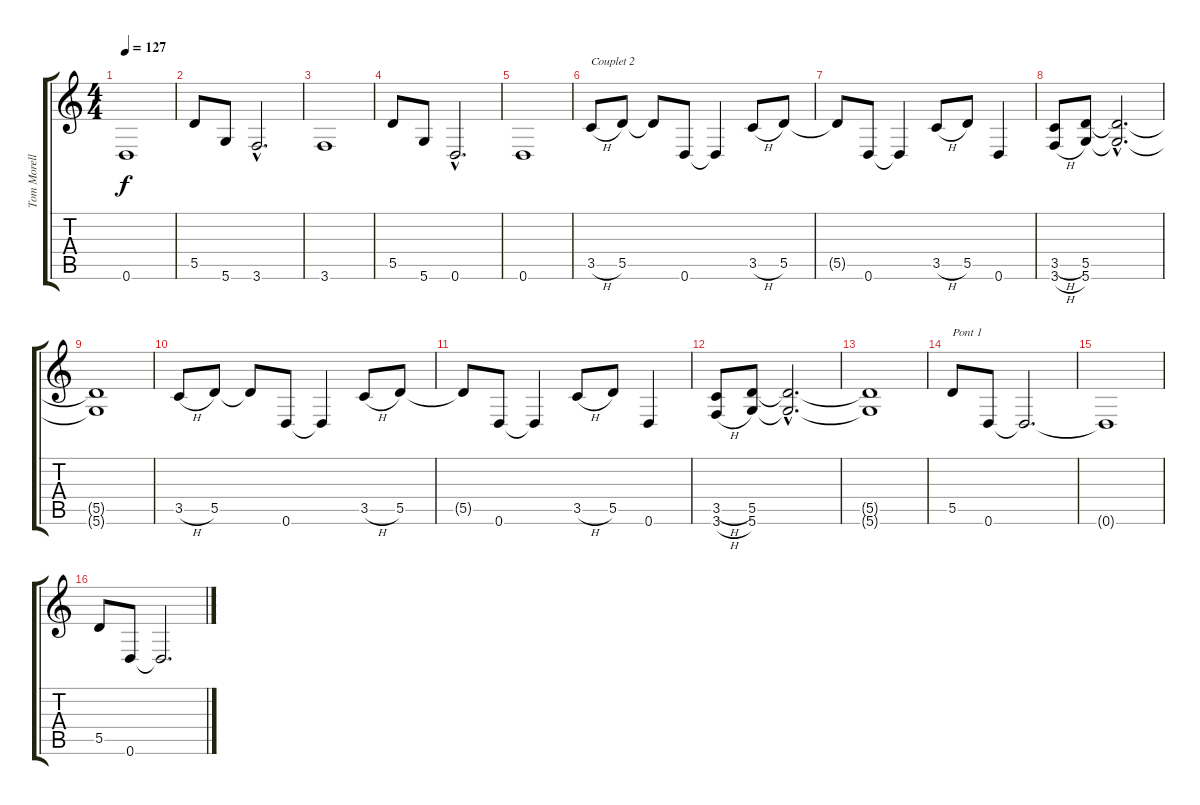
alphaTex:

\track ("Tom Morello" "Tom Morell") {instrument distortionguitar}
\staff {score tabs}
\tuning (E4 B3 G3 D3 A2 D2) {hide}
\ts (4 4)
\tempo 127
\clef g2
\ks c
0.6.1{dy f} |
5.5.8 5.6.8 3.6{hac}.2{d} |
3.6.1 |
5.5.8 5.6.8 0.6{hac}.2{d} |
0.6.1 |
3.5{h}.8{txt "Couplet 2"} 5.5.8 5.5{t}.8 0.6.8 0.6{t}.4 3.5{h}.8 5.5.8 |
5.5{t}.8 0.6.8 0.6{t}.4 3.5{h}.8 5.5.8 0.6.4 |
(3.5{h} 3.6{h}).8 (5.5 5.6).8 (5.5{hac t} 5.6{hac t}).2{d} |
(5.5{t} 5.6{t}).1 |
3.5{h}.8 5.5.8 5.5{t}.8 0.6.8 0.6{t}.4 3.5{h}.8 5.5.8 |
5.5{t}.8 0.6.8 0.6{t}.4 3.5{h}.8 5.5.8 0.6.4 |
(3.5{h} 3.6{h}).8 (5.5 5.6).8 (5.5{hac t} 5.6{hac t}).2{d} |
(5.5{t} 5.6{t}).1 |
5.5.8{txt "Pont 1"} 0.6.8 0.6{t}.2{d} |
0.6{t}.1 |
5.5.8 0.6.8 0.6{t}.2{d}
